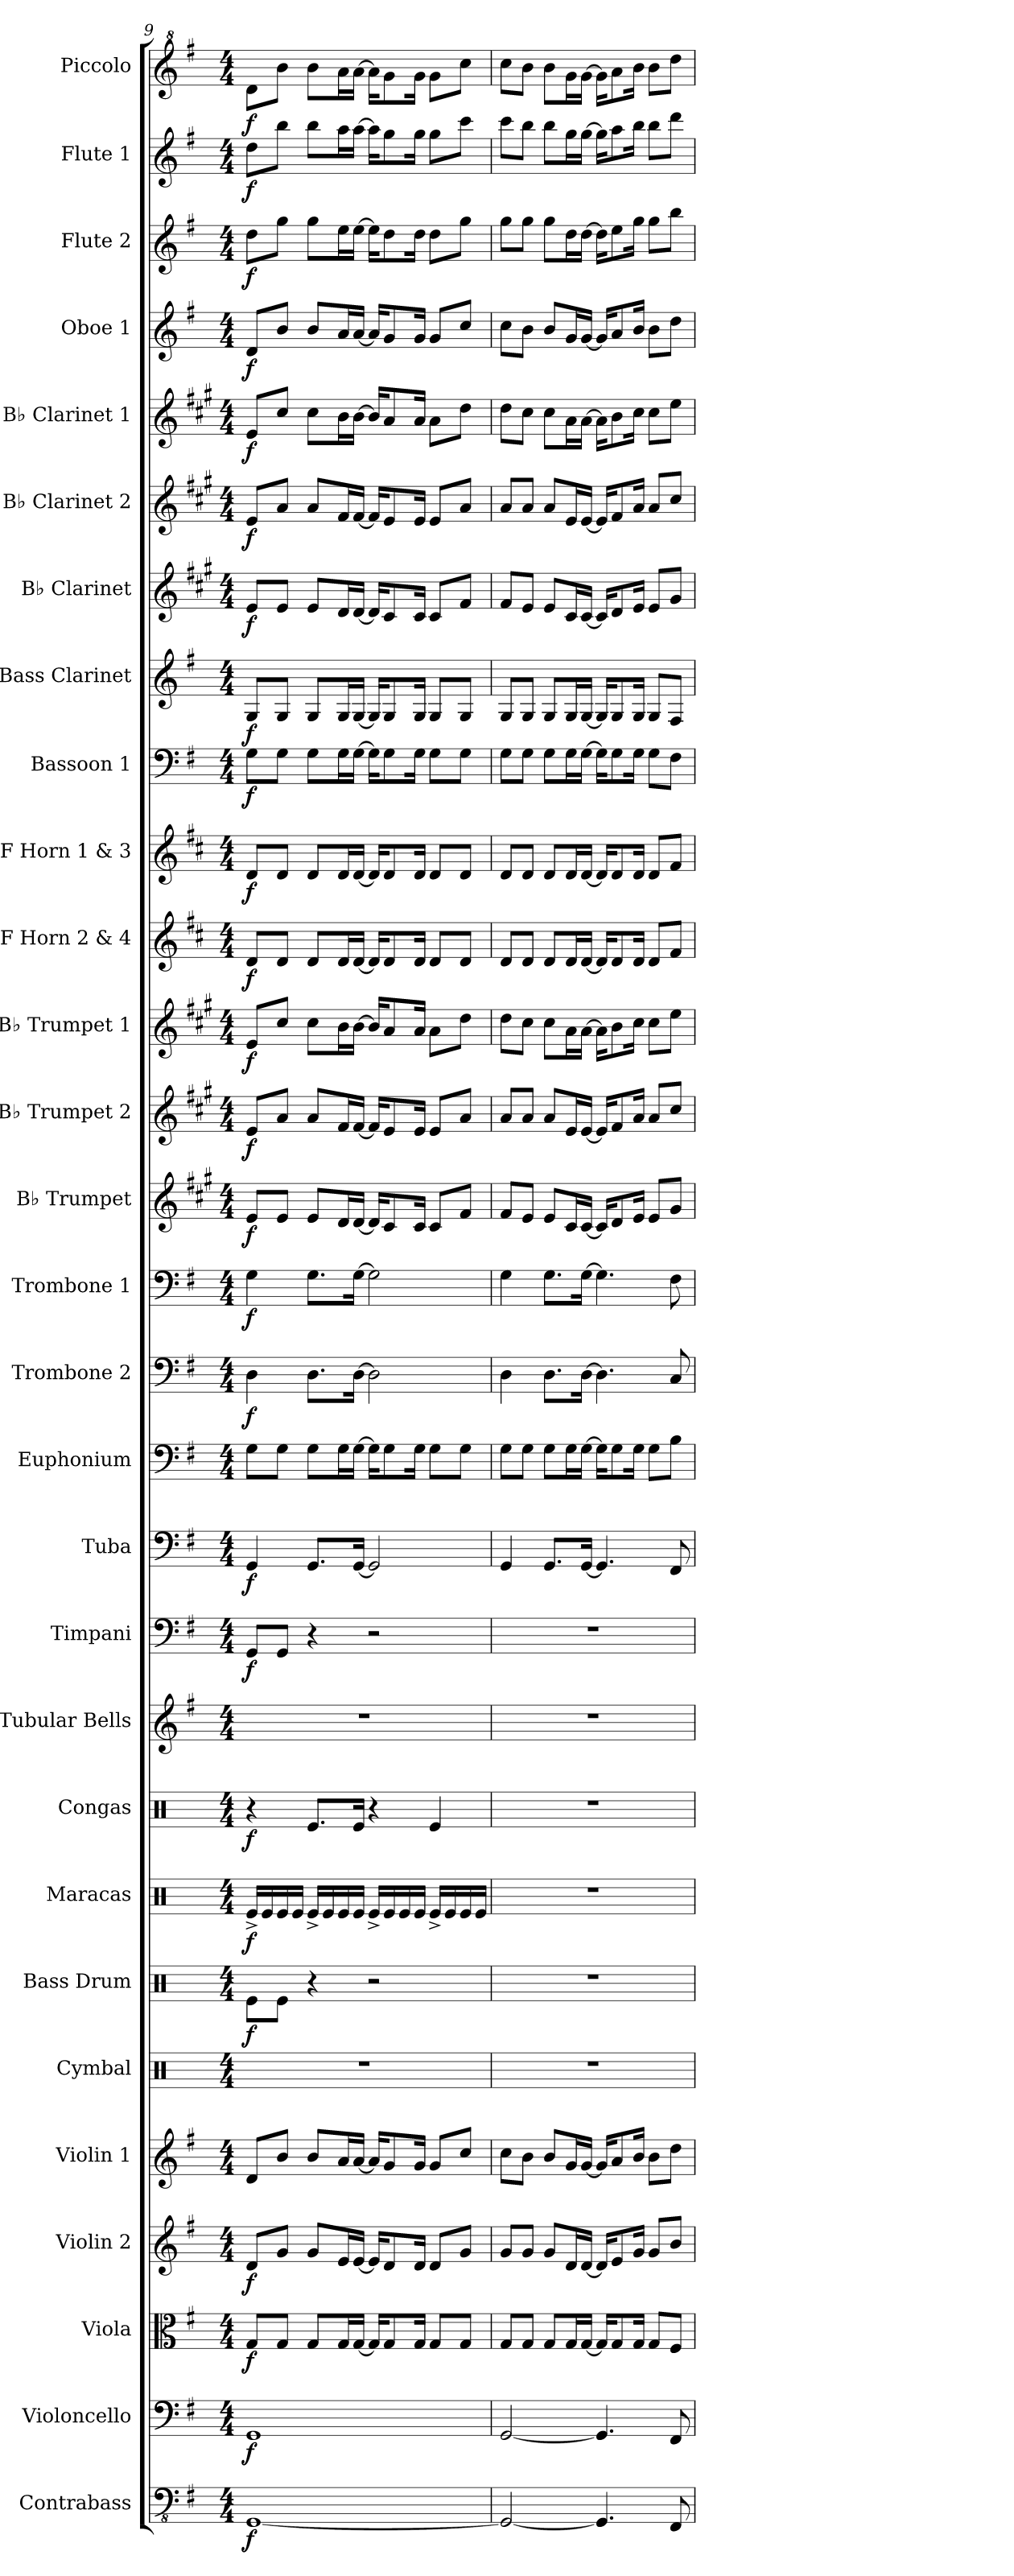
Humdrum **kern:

**kern	**dynam	**kern	**dynam	**kern	**dynam	**kern	**dynam	**kern	**kern	**kern	**dynam	**kern	**dynam	**kern	**dynam	**kern	**kern	**dynam	**kern	**dynam	**kern	**kern	**dynam	**kern	**dynam	**kern	**dynam	**kern	**dynam	**kern	**dynam	**kern	**dynam	**kern	**dynam	**kern	**dynam	**kern	**dynam	**kern	**dynam	**kern	**dynam	**kern	**dynam	**kern	**dynam	**kern	**dynam	**kern	**dynam	**kern	**dynam
*part29	*part29	*part28	*part28	*part27	*part27	*part26	*part26	*part25	*part24	*part23	*part23	*part22	*part22	*part21	*part21	*part20	*part19	*part19	*part18	*part18	*part17	*part16	*part16	*part15	*part15	*part14	*part14	*part13	*part13	*part12	*part12	*part11	*part11	*part10	*part10	*part9	*part9	*part8	*part8	*part7	*part7	*part6	*part6	*part5	*part5	*part4	*part4	*part3	*part3	*part2	*part2	*part1	*part1
*staff29	*staff29	*staff28	*staff28	*staff27	*staff27	*staff26	*staff26	*staff25	*staff24	*staff23	*staff23	*staff22	*staff22	*staff21	*staff21	*staff20	*staff19	*staff19	*staff18	*staff18	*staff17	*staff16	*staff16	*staff15	*staff15	*staff14	*staff14	*staff13	*staff13	*staff12	*staff12	*staff11	*staff11	*staff10	*staff10	*staff9	*staff9	*staff8	*staff8	*staff7	*staff7	*staff6	*staff6	*staff5	*staff5	*staff4	*staff4	*staff3	*staff3	*staff2	*staff2	*staff1	*staff1
*I"Contrabass	*	*I"Violoncello	*	*I"Viola	*	*I"Violin 2	*	*I"Violin 1	*I"Cymbal	*I"Bass Drum	*	*I"Maracas	*	*I"Congas	*	*I"Tubular Bells	*I"Timpani	*	*I"Tuba	*	*I"Euphonium	*I"Trombone 2	*	*I"Trombone 1	*	*I"B♭ Trumpet	*	*I"B♭ Trumpet 2	*	*I"B♭ Trumpet 1	*	*I"F Horn 2 &amp; 4	*	*I"F Horn 1 &amp; 3	*	*I"Bassoon 1	*	*I"Bass Clarinet	*	*I"B♭ Clarinet	*	*I"B♭ Clarinet 2	*	*I"B♭ Clarinet 1	*	*I"Oboe 1	*	*I"Flute 2	*	*I"Flute 1	*	*I"Piccolo	*
*I'Cb.	*	*I'Vc.	*	*I'Vla.	*	*I'Vln. 2	*	*I'Vln. 1	*I'Cym.	*I'B. Dr.	*	*I'Mrcs.	*	*I'Co.	*	*I'Tu. Be.	*I'Timp.	*	*I'Tba.	*	*I'Euph.	*I'Tbn. 2	*	*I'Tbn. 1	*	*I'B♭ Tpt.	*	*I'B♭ Tpt. 2	*	*I'B♭ Tpt. 1	*	*I'F Hn. 2 4	*	*I'F Hn. 1 3	*	*I'Bsn. 1	*	*I'B. Cl.	*	*I'B♭ Cl.	*	*I'B♭ Cl. 2	*	*I'B♭ Cl. 1	*	*I'Ob. 1	*	*I'Fl. 2	*	*I'Fl. 1	*	*I'Picc.	*
*clefFv4	*	*clefF4	*	*clefC3	*	*clefG2	*	*clefG2	*clefX	*clefX	*	*clefX	*	*clefX	*	*clefG2	*clefF4	*	*clefF4	*	*clefF4	*clefF4	*	*clefF4	*	*clefG2	*	*clefG2	*	*clefG2	*	*clefG2	*	*clefG2	*	*clefF4	*	*clefG2	*	*clefG2	*	*clefG2	*	*clefG2	*	*clefG2	*	*clefG2	*	*clefG2	*	*clefG^2	*
*	*	*	*	*	*	*	*	*	*	*	*	*	*	*	*	*	*	*	*	*	*	*	*	*	*	*ITrd1c2	*	*ITrd1c2	*	*ITrd1c2	*	*ITrd4c7	*	*ITrd4c7	*	*	*	*ITrd8c14	*	*ITrd1c2	*	*ITrd1c2	*	*ITrd1c2	*	*	*	*	*	*	*	*ITrd-7c-12	*
*k[f#]	*	*k[f#]	*	*k[f#]	*	*k[f#]	*	*k[f#]	*k[]	*k[]	*	*k[]	*	*k[]	*	*k[f#]	*k[f#]	*	*k[f#]	*	*k[f#]	*k[f#]	*	*k[f#]	*	*k[f#]	*	*k[f#]	*	*k[f#]	*	*k[f#]	*	*k[f#]	*	*k[f#]	*	*k[f#]	*	*k[f#]	*	*k[f#]	*	*k[f#]	*	*k[f#]	*	*k[f#]	*	*k[f#]	*	*k[f#]	*
*M4/4	*	*M4/4	*	*M4/4	*	*M4/4	*	*M4/4	*M4/4	*M4/4	*	*M4/4	*	*M4/4	*	*M4/4	*M4/4	*	*M4/4	*	*M4/4	*M4/4	*	*M4/4	*	*M4/4	*	*M4/4	*	*M4/4	*	*M4/4	*	*M4/4	*	*M4/4	*	*M4/4	*	*M4/4	*	*M4/4	*	*M4/4	*	*M4/4	*	*M4/4	*	*M4/4	*	*M4/4	*
=9	=9	=9	=9	=9	=9	=9	=9	=9	=9	=9	=9	=9	=9	=9	=9	=9	=9	=9	=9	=9	=9	=9	=9	=9	=9	=9	=9	=9	=9	=9	=9	=9	=9	=9	=9	=9	=9	=9	=9	=9	=9	=9	=9	=9	=9	=9	=9	=9	=9	=9	=9	=9	=9
!	!LO:DY:b	!	!LO:DY:b	!	!LO:DY:b	!	!LO:DY:b	!	!	!	!LO:DY:b	!	!LO:DY:b	!	!LO:DY:b	!	!	!LO:DY:b	!	!LO:DY:b	!	!	!LO:DY:b	!	!LO:DY:b	!	!LO:DY:b	!	!LO:DY:b	!	!LO:DY:b	!	!LO:DY:b	!	!LO:DY:b	!	!LO:DY:b	!	!LO:DY:b	!	!LO:DY:b	!	!LO:DY:b	!	!LO:DY:b	!	!LO:DY:b	!	!LO:DY:b	!	!LO:DY:b	!	!LO:DY:b
[1GGG	f	1GG	f	8G/L	f	8d/L	f	8d/L	1r	8Re\L	f	16Re^/LL	f	4r	f	1r	8GG/L	f	4GG/	f	8G\L	4D\	f	4G\	f	8d/L	f	8d/L	f	8d/L	f	8G/L	f	8G/L	f	8G\L	f	8GG/L	f	8d/L	f	8d/L	f	8d/L	f	8d/L	f	8dd\L	f	8dd\L	f	8ddd\L	f
.	.	.	.	.	.	.	.	.	.	.	.	16Re/	.	.	.	.	.	.	.	.	.	.	.	.	.	.	.	.	.	.	.	.	.	.	.	.	.	.	.	.	.	.	.	.	.	.	.	.	.	.	.	.	.
.	.	.	.	8G/J	.	8g/J	.	8b/J	.	8Re\J	.	16Re/	.	.	.	.	8GG/J	.	.	.	8G\J	.	.	.	.	8d/J	.	8g/J	.	8b/J	.	8G/J	.	8G/J	.	8G\J	.	8GG/J	.	8d/J	.	8g/J	.	8b/J	.	8b/J	.	8gg\J	.	8bb\J	.	8bbb\J	.
.	.	.	.	.	.	.	.	.	.	.	.	16Re/JJ	.	.	.	.	.	.	.	.	.	.	.	.	.	.	.	.	.	.	.	.	.	.	.	.	.	.	.	.	.	.	.	.	.	.	.	.	.	.	.	.	.
.	.	.	.	8G/L	.	8g/L	.	8b/L	.	4r	.	16Re^/LL	.	8.Re/L	.	.	4r	.	8.GG/L	.	8G\L	8.D\L	.	8.G\L	.	8d/L	.	8g/L	.	8b\L	.	8G/L	.	8G/L	.	8G\L	.	8GG/L	.	8d/L	.	8g/L	.	8b\L	.	8b/L	.	8gg\L	.	8bb\L	.	8bbb\L	.
.	.	.	.	.	.	.	.	.	.	.	.	16Re/	.	.	.	.	.	.	.	.	.	.	.	.	.	.	.	.	.	.	.	.	.	.	.	.	.	.	.	.	.	.	.	.	.	.	.	.	.	.	.	.	.
.	.	.	.	16G/L	.	16e/L	.	16a/L	.	.	.	16Re/	.	.	.	.	.	.	.	.	16G\L	.	.	.	.	16c/L	.	16e/L	.	16a\L	.	16G/L	.	16G/L	.	16G\L	.	16GG/L	.	16c/L	.	16e/L	.	16a\L	.	16a/L	.	16ee\L	.	16aa\L	.	16aaa\L	.
.	.	.	.	[16G/JJ	.	[16e/JJ	.	[16a/JJ	.	.	.	16Re/JJ	.	16Re/Jk	.	.	.	.	[16GG/Jk	.	[16G\JJ	[16D\Jk	.	[16G\Jk	.	[16c/JJ	.	[16e/JJ	.	[16a\JJ	.	[16G/JJ	.	[16G/JJ	.	[16G\JJ	.	[16GG/JJ	.	[16c/JJ	.	[16e/JJ	.	[16a\JJ	.	[16a/JJ	.	[16ee\JJ	.	[16aa\JJ	.	[16aaa\JJ	.
.	.	.	.	16G/KL]	.	16e/KL]	.	16a/KL]	.	2r	.	16Re^/LL	.	4r	.	.	2r	.	2GG/]	.	16G\KL]	2D\]	.	2G\]	.	16c/KL]	.	16e/KL]	.	16a/KL]	.	16G/KL]	.	16G/KL]	.	16G\KL]	.	16GG/KL]	.	16c/KL]	.	16e/KL]	.	16a/KL]	.	16a/KL]	.	16ee\KL]	.	16aa\KL]	.	16aaa\KL]	.
.	.	.	.	8G/	.	8d/	.	8g/	.	.	.	16Re/	.	.	.	.	.	.	.	.	8G\	.	.	.	.	8B/	.	8d/	.	8g/	.	8G/	.	8G/	.	8G\	.	8GG/	.	8B/	.	8d/	.	8g/	.	8g/	.	8dd\	.	8gg\	.	8ggg\	.
.	.	.	.	.	.	.	.	.	.	.	.	16Re/	.	.	.	.	.	.	.	.	.	.	.	.	.	.	.	.	.	.	.	.	.	.	.	.	.	.	.	.	.	.	.	.	.	.	.	.	.	.	.	.	.
.	.	.	.	16G/Jk	.	16d/Jk	.	16g/Jk	.	.	.	16Re/JJ	.	.	.	.	.	.	.	.	16G\Jk	.	.	.	.	16B/Jk	.	16d/Jk	.	16g/Jk	.	16G/Jk	.	16G/Jk	.	16G\Jk	.	16GG/Jk	.	16B/Jk	.	16d/Jk	.	16g/Jk	.	16g/Jk	.	16dd\Jk	.	16gg\Jk	.	16ggg\Jk	.
.	.	.	.	8G/L	.	8d/L	.	8g/L	.	.	.	16Re^/LL	.	4Re/	.	.	.	.	.	.	8G\L	.	.	.	.	8B/L	.	8d/L	.	8g\L	.	8G/L	.	8G/L	.	8G\L	.	8GG/L	.	8B/L	.	8d/L	.	8g\L	.	8g/L	.	8dd\L	.	8gg\L	.	8ggg\L	.
.	.	.	.	.	.	.	.	.	.	.	.	16Re/	.	.	.	.	.	.	.	.	.	.	.	.	.	.	.	.	.	.	.	.	.	.	.	.	.	.	.	.	.	.	.	.	.	.	.	.	.	.	.	.	.
.	.	.	.	8G/J	.	8g/J	.	8cc/J	.	.	.	16Re/	.	.	.	.	.	.	.	.	8G\J	.	.	.	.	8e/J	.	8g/J	.	8cc\J	.	8G/J	.	8G/J	.	8G\J	.	8GG/J	.	8e/J	.	8g/J	.	8cc\J	.	8cc/J	.	8gg\J	.	8ccc\J	.	8cccc\J	.
.	.	.	.	.	.	.	.	.	.	.	.	16Re/JJ	.	.	.	.	.	.	.	.	.	.	.	.	.	.	.	.	.	.	.	.	.	.	.	.	.	.	.	.	.	.	.	.	.	.	.	.	.	.	.	.	.
=10	=10	=10	=10	=10	=10	=10	=10	=10	=10	=10	=10	=10	=10	=10	=10	=10	=10	=10	=10	=10	=10	=10	=10	=10	=10	=10	=10	=10	=10	=10	=10	=10	=10	=10	=10	=10	=10	=10	=10	=10	=10	=10	=10	=10	=10	=10	=10	=10	=10	=10	=10	=10	=10
2GGG/_	.	[2GG/	.	8G/L	.	8g/L	.	8cc\L	1r	1r	.	1r	.	1r	.	1r	1r	.	4GG/	.	8G\L	4D\	.	4G\	.	8e/L	.	8g/L	.	8cc\L	.	8G/L	.	8G/L	.	8G\L	.	8GG/L	.	8e/L	.	8g/L	.	8cc\L	.	8cc\L	.	8gg\L	.	8ccc\L	.	8cccc\L	.
.	.	.	.	8G/J	.	8g/J	.	8b\J	.	.	.	.	.	.	.	.	.	.	.	.	8G\J	.	.	.	.	8d/J	.	8g/J	.	8b\J	.	8G/J	.	8G/J	.	8G\J	.	8GG/J	.	8d/J	.	8g/J	.	8b\J	.	8b\J	.	8gg\J	.	8bb\J	.	8bbb\J	.
.	.	.	.	8G/L	.	8g/L	.	8b/L	.	.	.	.	.	.	.	.	.	.	8.GG/L	.	8G\L	8.D\L	.	8.G\L	.	8d/L	.	8g/L	.	8b\L	.	8G/L	.	8G/L	.	8G\L	.	8GG/L	.	8d/L	.	8g/L	.	8b\L	.	8b/L	.	8gg\L	.	8bb\L	.	8bbb\L	.
.	.	.	.	16G/L	.	16d/L	.	16g/L	.	.	.	.	.	.	.	.	.	.	.	.	16G\L	.	.	.	.	16B/L	.	16d/L	.	16g\L	.	16G/L	.	16G/L	.	16G\L	.	16GG/L	.	16B/L	.	16d/L	.	16g\L	.	16g/L	.	16dd\L	.	16gg\L	.	16ggg\L	.
.	.	.	.	[16G/JJ	.	[16d/JJ	.	[16g/JJ	.	.	.	.	.	.	.	.	.	.	[16GG/Jk	.	[16G\JJ	[16D\Jk	.	[16G\Jk	.	[16B/JJ	.	[16d/JJ	.	[16g\JJ	.	[16G/JJ	.	[16G/JJ	.	[16G\JJ	.	[16GG/JJ	.	[16B/JJ	.	[16d/JJ	.	[16g\JJ	.	[16g/JJ	.	[16dd\JJ	.	[16gg\JJ	.	[16ggg\JJ	.
4.GGG/]	.	4.GG/]	.	16G/KL]	.	16d/KL]	.	16g/KL]	.	.	.	.	.	.	.	.	.	.	4.GG/]	.	16G\KL]	4.D\]	.	4.G\]	.	16B/KL]	.	16d/KL]	.	16g\KL]	.	16G/KL]	.	16G/KL]	.	16G\KL]	.	16GG/KL]	.	16B/KL]	.	16d/KL]	.	16g\KL]	.	16g/KL]	.	16dd\KL]	.	16gg\KL]	.	16ggg\KL]	.
.	.	.	.	8G/	.	8e/	.	8a/	.	.	.	.	.	.	.	.	.	.	.	.	8G\	.	.	.	.	8c/	.	8e/	.	8a\	.	8G/	.	8G/	.	8G\	.	8GG/	.	8c/	.	8e/	.	8a\	.	8a/	.	8ee\	.	8aa\	.	8aaa\	.
.	.	.	.	16G/Jk	.	16g/Jk	.	16b/Jk	.	.	.	.	.	.	.	.	.	.	.	.	16G\Jk	.	.	.	.	16d/Jk	.	16g/Jk	.	16b\Jk	.	16G/Jk	.	16G/Jk	.	16G\Jk	.	16GG/Jk	.	16d/Jk	.	16g/Jk	.	16b\Jk	.	16b/Jk	.	16gg\Jk	.	16bb\Jk	.	16bbb\Jk	.
.	.	.	.	8G/L	.	8g/L	.	8b\L	.	.	.	.	.	.	.	.	.	.	.	.	8G\L	.	.	.	.	8d/L	.	8g/L	.	8b\L	.	8G/L	.	8G/L	.	8G\L	.	8GG/L	.	8d/L	.	8g/L	.	8b\L	.	8b\L	.	8gg\L	.	8bb\L	.	8bbb\L	.
8FFF#/	.	8FF#/	.	8F#/J	.	8b/J	.	8dd\J	.	.	.	.	.	.	.	.	.	.	8FF#/	.	8B\J	8C/	.	8F#\	.	8f#/J	.	8b/J	.	8dd\J	.	8B/J	.	8B/J	.	8F#\J	.	8FF#/J	.	8f#/J	.	8b/J	.	8dd\J	.	8dd\J	.	8bb\J	.	8ddd\J	.	8dddd\J	.
=	=	=	=	=	=	=	=	=	=	=	=	=	=	=	=	=	=	=	=	=	=	=	=	=	=	=	=	=	=	=	=	=	=	=	=	=	=	=	=	=	=	=	=	=	=	=	=	=	=	=	=	=	=
*-	*-	*-	*-	*-	*-	*-	*-	*-	*-	*-	*-	*-	*-	*-	*-	*-	*-	*-	*-	*-	*-	*-	*-	*-	*-	*-	*-	*-	*-	*-	*-	*-	*-	*-	*-	*-	*-	*-	*-	*-	*-	*-	*-	*-	*-	*-	*-	*-	*-	*-	*-	*-	*-
